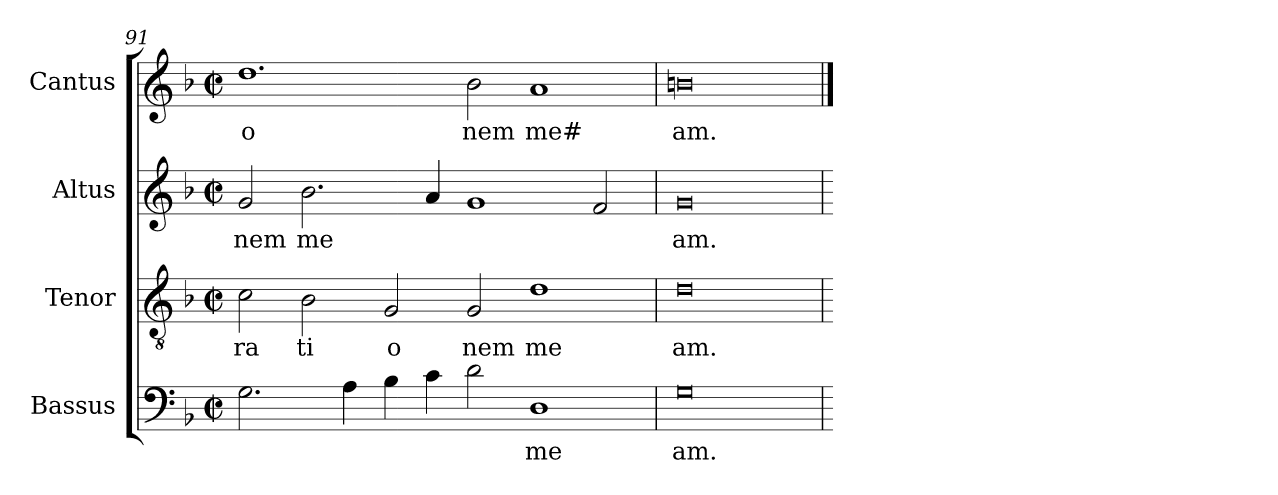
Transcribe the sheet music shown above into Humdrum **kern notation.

**kern	**text	**kern	**text	**kern	**text	**kern	**text
*part4	*part4	*part3	*part3	*part2	*part2	*part1	*part1
*staff4	*staff4	*staff3	*staff3	*staff2	*staff2	*staff1	*staff1
*I"Bassus	*	*I"Tenor	*	*I"Altus	*	*I"Cantus	*
*clefF4	*	*clefGv2	*	*clefG2	*	*clefG2	*
*k[b-]	*	*k[b-]	*	*k[b-]	*	*k[b-]	*
*F:	*	*F:	*	*F:	*	*F:	*
*M2/2	*	*M2/2	*	*M2/2	*	*M2/2	*
*met(c|)	*	*met(c|)	*	*met(c|)	*	*met(c|)	*
=91	=91	=91	=91	=91	=91	=91	=91
!	!	!	!LO:LY:b:cj	!	!LO:LY:b:cj	!	!LO:LY:b:cj
2.G\	.	2c\	ra	2g/	nem	1.dd	o
!	!	!	!LO:LY:b:cj	!	!LO:LY:b	!	!
.	.	2B-\	ti	2.b-\	me	.	.
4A\	.	.	.	.	.	.	.
!	!	!	!LO:LY:b:cj	!	!	!	!
4B-\	.	2G/	o	.	.	.	.
4c\	.	.	.	4a/	.	.	.
!	!	!	!LO:LY:b:cj	!	!	!	!LO:LY:b:cj
2d\	.	2G/	nem	1g	.	2b-\	nem
!	!LO:LY:b:cj	!	!LO:LY:b:cj	!	!	!	!LO:LY:b:cj
1D	me	1d	me	.	.	1a	me#
.	.	.	.	2f/	.	.	.
=92	=92	=92	=92	=92	=92	=92	=92
!	!LO:LY:b:cj	!	!LO:LY:b:cj	!	!LO:LY:b:cj	!	!LO:LY:b:cj
0G	am.	0d	am.	0g	am.	0bn	am.
=	==	=	==	=	==	==	==
*-	*-	*-	*-	*-	*-	*-	*-
